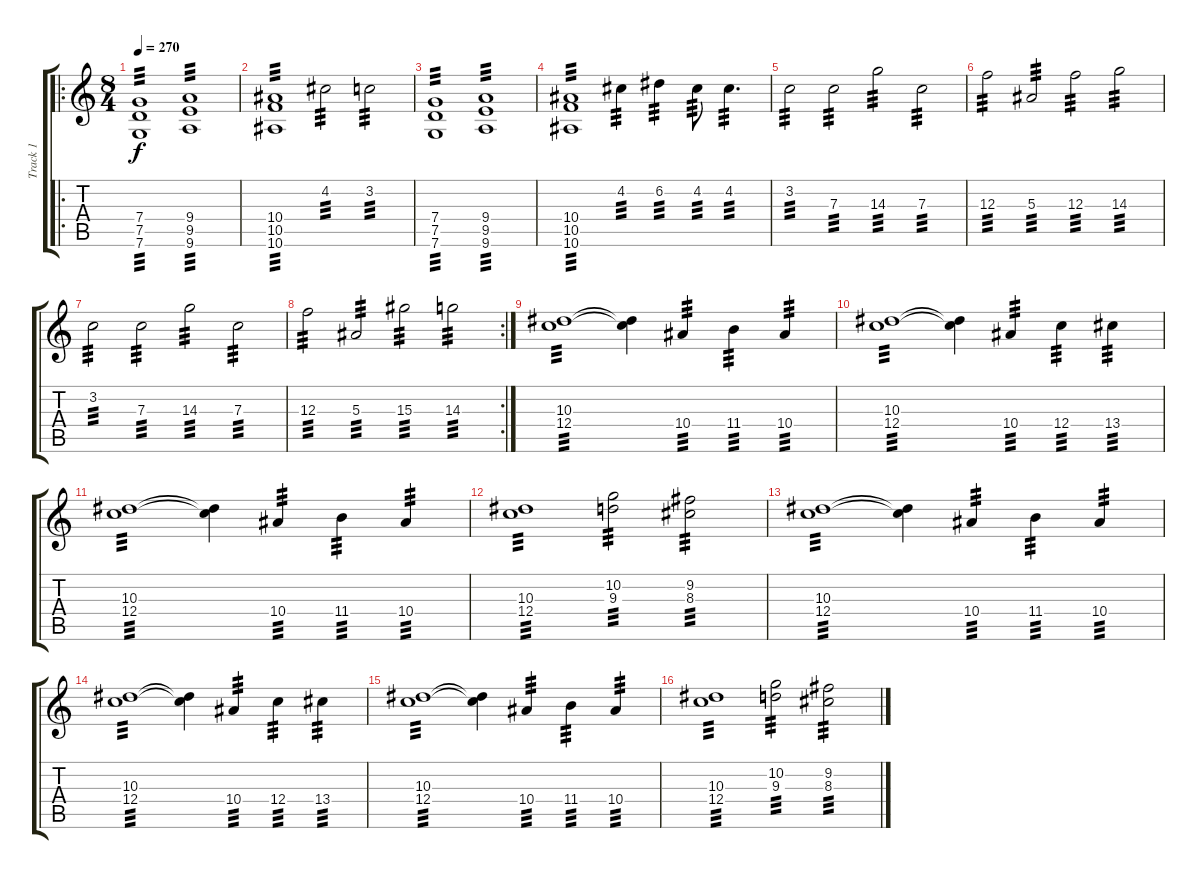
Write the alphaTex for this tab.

\track ("Track 1" "Track 1") {instrument distortionguitar}
\staff {score tabs}
\tuning (D4 A3 F3 C3 G2 C2) {hide}
\ro
\ts (8 4)
\tempo 270
\clef g2
\ks c
(7.4 7.5 7.6).1{tp 3 dy f} (9.4 9.5 9.6).1{tp 3} |
(10.4 10.5 10.6).1{tp 3} 4.2.2{tp 3} 3.2.2{tp 3} |
(7.4 7.5 7.6).1{tp 3} (9.4 9.5 9.6).1{tp 3} |
(10.4 10.5 10.6).1{tp 3} 4.2.4{tp 3} 6.2.4{tp 3} 4.2.8{tp 3} 4.2.4{d tp 3} |
3.2.2{tp 3} 7.3.2{tp 3} 14.3.2{tp 3} 7.3.2{tp 3} |
12.3.2{tp 3} 5.3.2{tp 3} 12.3.2{tp 3} 14.3.2{tp 3} |
3.2.2{tp 3} 7.3.2{tp 3} 14.3.2{tp 3} 7.3.2{tp 3} |
\rc 2
12.3.2{tp 3} 5.3.2{tp 3} 15.3.2{tp 3} 14.3.2{tp 3} |
(10.3 12.4).1{tp 3} (10.3{t} 12.4{t}).4 10.4.4{tp 3} 11.4.4{tp 3} 10.4.4{tp 3} |
(10.3 12.4).1{tp 3} (10.3{t} 12.4{t}).4 10.4.4{tp 3} 12.4.4{tp 3} 13.4.4{tp 3} |
(10.3 12.4).1{tp 3} (10.3{t} 12.4{t}).4 10.4.4{tp 3} 11.4.4{tp 3} 10.4.4{tp 3} |
(10.3 12.4).1{tp 3} (10.2 9.3).2{tp 3} (9.2 8.3).2{tp 3} |
(10.3 12.4).1{tp 3} (10.3{t} 12.4{t}).4 10.4.4{tp 3} 11.4.4{tp 3} 10.4.4{tp 3} |
(10.3 12.4).1{tp 3} (10.3{t} 12.4{t}).4 10.4.4{tp 3} 12.4.4{tp 3} 13.4.4{tp 3} |
(10.3 12.4).1{tp 3} (10.3{t} 12.4{t}).4 10.4.4{tp 3} 11.4.4{tp 3} 10.4.4{tp 3} |
(10.3 12.4).1{tp 3} (10.2 9.3).2{tp 3} (9.2 8.3).2{tp 3}
